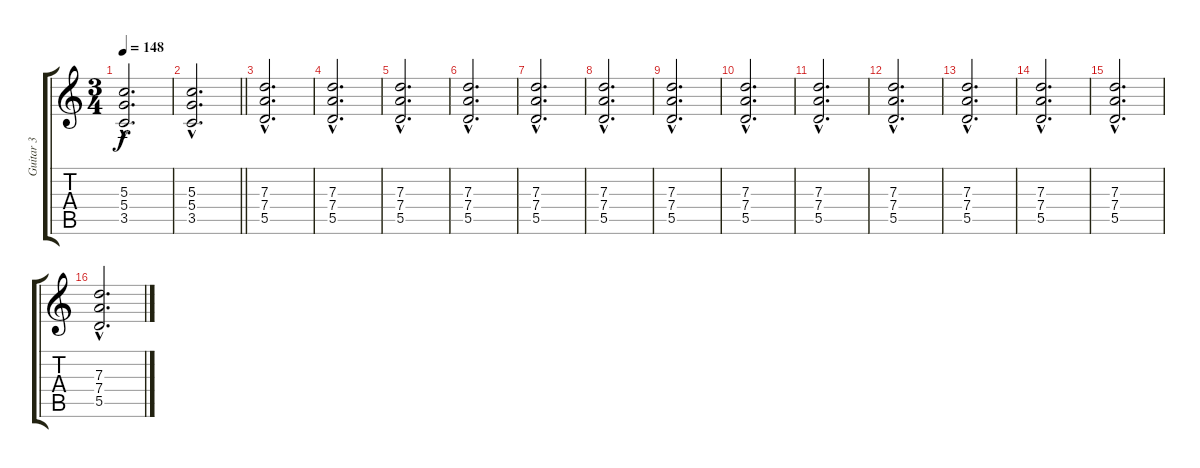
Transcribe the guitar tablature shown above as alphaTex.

\track ("Guitar 3" "Guitar 3") {instrument electricguitarjazz}
\staff {score tabs}
\tuning (E4 B3 G3 D3 A2 E2) {hide}
\ts (3 4)
\tempo 148
\clef g2
\ks c
(5.3{hac} 5.4{hac} 3.5{hac}).2{d dy f} |
\barLineRight lightlight
(5.3{hac} 5.4{hac} 3.5{hac}).2{d} |
(7.3{hac} 7.4{hac} 5.5{hac}).2{d} |
(7.3{hac} 7.4{hac} 5.5{hac}).2{d} |
(7.3{hac} 7.4{hac} 5.5{hac}).2{d} |
(7.3{hac} 7.4{hac} 5.5{hac}).2{d} |
(7.3{hac} 7.4{hac} 5.5{hac}).2{d} |
(7.3{hac} 7.4{hac} 5.5{hac}).2{d} |
(7.3{hac} 7.4{hac} 5.5{hac}).2{d} |
(7.3{hac} 7.4{hac} 5.5{hac}).2{d} |
(7.3{hac} 7.4{hac} 5.5{hac}).2{d} |
(7.3{hac} 7.4{hac} 5.5{hac}).2{d} |
(7.3{hac} 7.4{hac} 5.5{hac}).2{d} |
(7.3{hac} 7.4{hac} 5.5{hac}).2{d volume 0} |
(7.3{hac} 7.4{hac} 5.5{hac}).2{d} |
(7.3{hac} 7.4{hac} 5.5{hac}).2{d}
